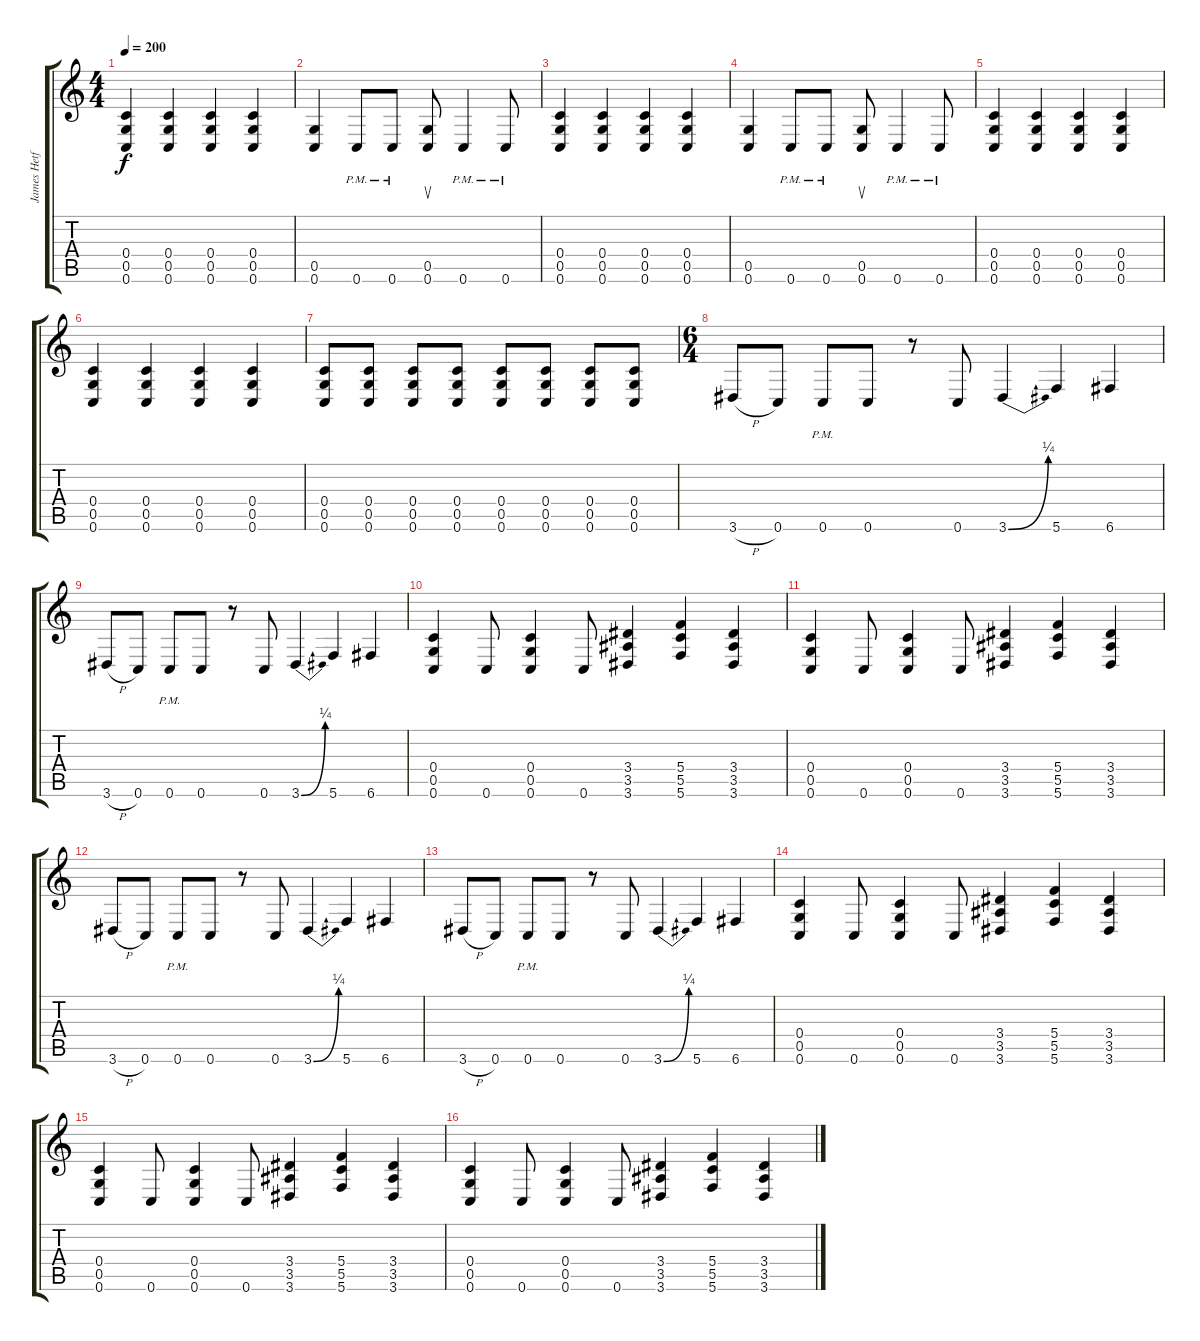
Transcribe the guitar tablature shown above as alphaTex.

\track ("James Hetfield" "James Hetf") {instrument distortionguitar}
\staff {score tabs}
\tuning (D4 A3 F3 C3 G2 C2) {hide}
\ts (4 4)
\tempo 200
\clef g2
\ks c
(0.4 0.5 0.6).4{dy f} (0.4 0.5 0.6).4 (0.4 0.5 0.6).4 (0.4 0.5 0.6).4 |
(0.5 0.6).4 0.6{pm}.8 0.6{pm}.8 (0.5 0.6).8{su} 0.6{pm}.4 0.6{pm}.8 |
(0.4 0.5 0.6).4 (0.4 0.5 0.6).4 (0.4 0.5 0.6).4 (0.4 0.5 0.6).4 |
(0.5 0.6).4 0.6{pm}.8 0.6{pm}.8 (0.5 0.6).8{su} 0.6{pm}.4 0.6{pm}.8 |
(0.4 0.5 0.6).4 (0.4 0.5 0.6).4 (0.4 0.5 0.6).4 (0.4 0.5 0.6).4 |
(0.4 0.5 0.6).4 (0.4 0.5 0.6).4 (0.4 0.5 0.6).4 (0.4 0.5 0.6).4 |
(0.4 0.5 0.6).8 (0.4 0.5 0.6).8 (0.4 0.5 0.6).8 (0.4 0.5 0.6).8 (0.4 0.5 0.6).8 (0.4 0.5 0.6).8 (0.4 0.5 0.6).8 (0.4 0.5 0.6).8 |
\ts (6 4)
3.6{h}.8 0.6.8 0.6{pm}.8 0.6.8 r.8 0.6.8 3.6{be (bend 0 0 60 1)}.4 5.6.4 6.6.4 |
3.6{h}.8 0.6.8 0.6{pm}.8 0.6.8 r.8 0.6.8 3.6{be (bend 0 0 60 1)}.4 5.6.4 6.6.4 |
(0.4 0.5 0.6).4 0.6.8 (0.4 0.5 0.6).4 0.6.8 (3.4 3.5 3.6).4 (5.4 5.5 5.6).4 (3.4 3.5 3.6).4 |
(0.4 0.5 0.6).4 0.6.8 (0.4 0.5 0.6).4 0.6.8 (3.4 3.5 3.6).4 (5.4 5.5 5.6).4 (3.4 3.5 3.6).4 |
3.6{h}.8 0.6.8 0.6{pm}.8 0.6.8 r.8 0.6.8 3.6{be (bend 0 0 60 1)}.4 5.6.4 6.6.4 |
3.6{h}.8 0.6.8 0.6{pm}.8 0.6.8 r.8 0.6.8 3.6{be (bend 0 0 60 1)}.4 5.6.4 6.6.4 |
(0.4 0.5 0.6).4 0.6.8 (0.4 0.5 0.6).4 0.6.8 (3.4 3.5 3.6).4 (5.4 5.5 5.6).4 (3.4 3.5 3.6).4 |
(0.4 0.5 0.6).4 0.6.8 (0.4 0.5 0.6).4 0.6.8 (3.4 3.5 3.6).4 (5.4 5.5 5.6).4 (3.4 3.5 3.6).4 |
(0.4 0.5 0.6).4 0.6.8 (0.4 0.5 0.6).4 0.6.8 (3.4 3.5 3.6).4 (5.4 5.5 5.6).4 (3.4 3.5 3.6).4
